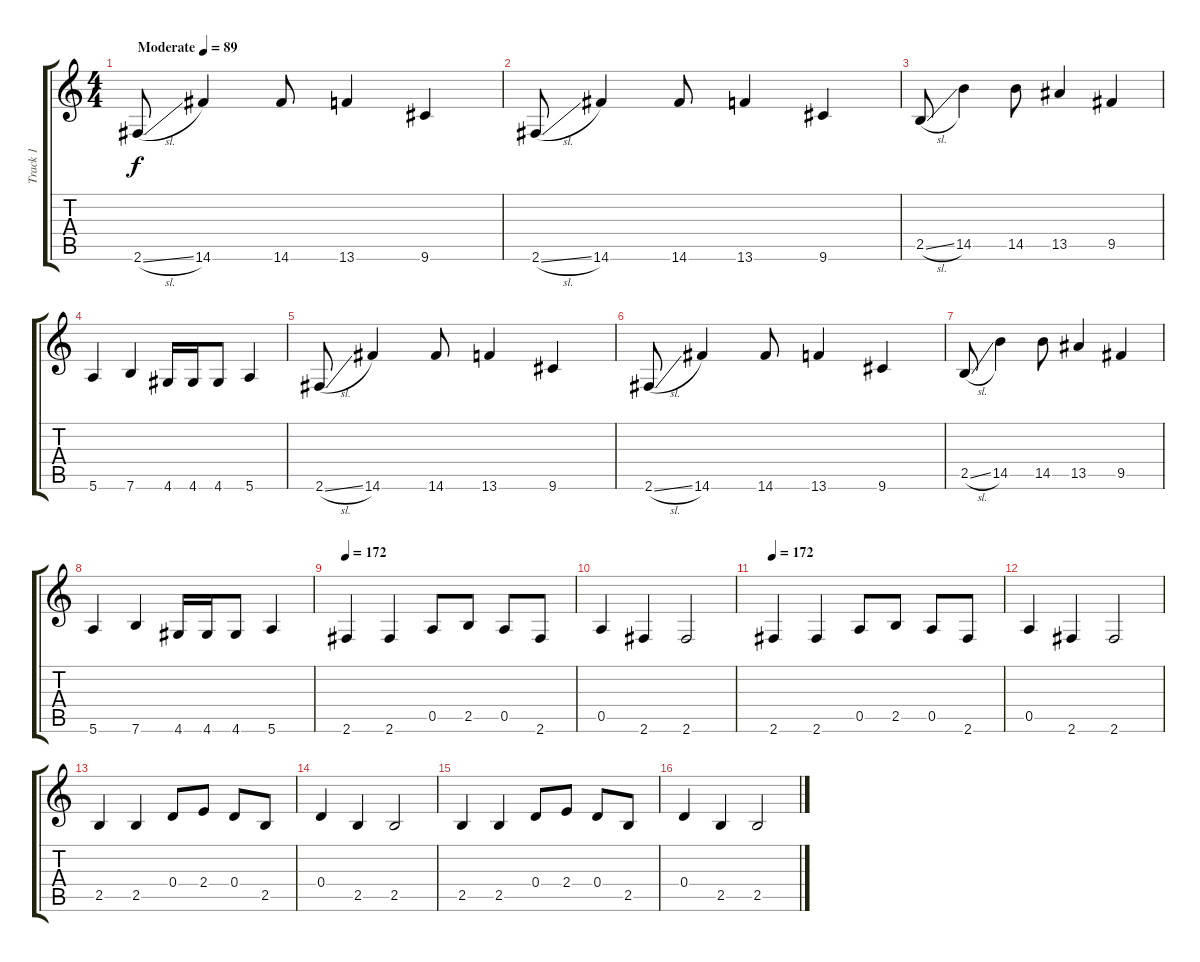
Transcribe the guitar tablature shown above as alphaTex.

\track ("Track 1" "Track 1") {instrument distortionguitar}
\staff {score tabs}
\tuning (E4 B3 G3 D3 A2 E2) {hide}
\ts (4 4)
\tempo (89 "Moderate")
\clef g2
\ks c
2.6{sl}.8{dy f instrument distortionguitar} 14.6.4 14.6.8 13.6.4 9.6.4 |
2.6{sl}.8 14.6.4 14.6.8 13.6.4 9.6.4 |
2.5{sl}.8 14.5.4 14.5.8 13.5.4 9.5.4 |
5.6.4 7.6.4 4.6.16 4.6.16 4.6.8 5.6.4 |
2.6{sl}.8 14.6.4 14.6.8 13.6.4 9.6.4 |
2.6{sl}.8 14.6.4 14.6.8 13.6.4 9.6.4 |
2.5{sl}.8 14.5.4 14.5.8 13.5.4 9.5.4 |
5.6.4 7.6.4 4.6.16 4.6.16 4.6.8 5.6.4 |
\tempo 172
2.6.4 2.6.4 0.5.8 2.5.8 0.5.8 2.6.8 |
0.5.4 2.6.4 2.6.2 |
\tempo 172
2.6.4 2.6.4 0.5.8 2.5.8 0.5.8 2.6.8 |
0.5.4 2.6.4 2.6.2 |
2.5.4 2.5.4 0.4.8 2.4.8 0.4.8 2.5.8 |
0.4.4 2.5.4 2.5.2 |
2.5.4 2.5.4 0.4.8 2.4.8 0.4.8 2.5.8 |
0.4.4 2.5.4 2.5.2
